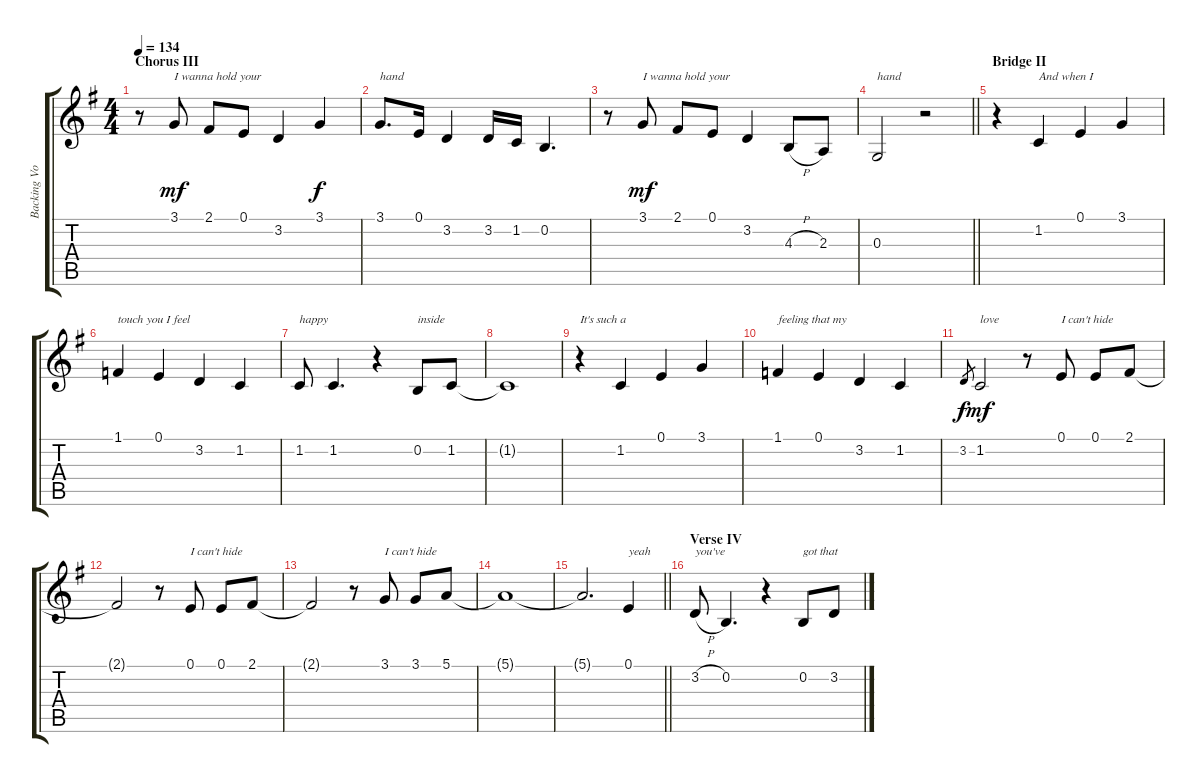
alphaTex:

\track ("Backing Vocals" "Backing Vo") {instrument tenorsax}
\staff {score tabs}
\tuning (E4 B3 G3 D3 A2 E2) {hide}
\ts (4 4)
\section ("" "Chorus III")
\tempo 134
\clef g2
\ks g
r.8{dy mf} 3.1.8{txt "I wanna hold your"} 2.1.8 0.1.8 3.2.4 3.1.4{dy f} |
3.1.8{d txt "hand"} 0.1.16 3.2.4 3.2.16 1.2.16 0.2.4{d} |
r.8 3.1.8{txt "I wanna hold your" dy mf} 2.1.8 0.1.8 3.2.4 4.3{h}.8 2.3.8 |
\barLineRight lightlight
0.3.2{txt "hand"} r.2 |
\section ("" "Bridge II")
r.4 1.2.4{txt "And when I"} 0.1.4 3.1.4 |
1.1.4{txt "touch you I feel"} 0.1.4 3.2.4 1.2.4 |
1.2.8{txt "happy"} 1.2.4{d} r.4 0.2.8{txt "inside"} 1.2.8 |
1.2{t}.1 |
r.4{txt "It's such a"} 1.2.4 0.1.4 3.1.4 |
1.1.4{txt "feeling that my"} 0.1.4 3.2.4 1.2.4 |
3.2.8{gr dy f} 1.2.2{txt "love" dy mf} r.8 0.1.8{txt "I can't hide"} 0.1.8 2.1.8 |
2.1{t}.2 r.8 0.1.8{txt "I can't hide"} 0.1.8 2.1.8 |
2.1{t}.2 r.8 3.1.8{txt "I can't hide"} 3.1.8 5.1.8 |
5.1{t}.1 |
\barLineRight lightlight
5.1{t}.2{d} 0.1.4{txt "yeah"} |
\section ("" "Verse IV")
3.2{h}.8{txt "you've"} 0.2.4{d} r.4 0.2.8{txt "got that"} 3.2.8
